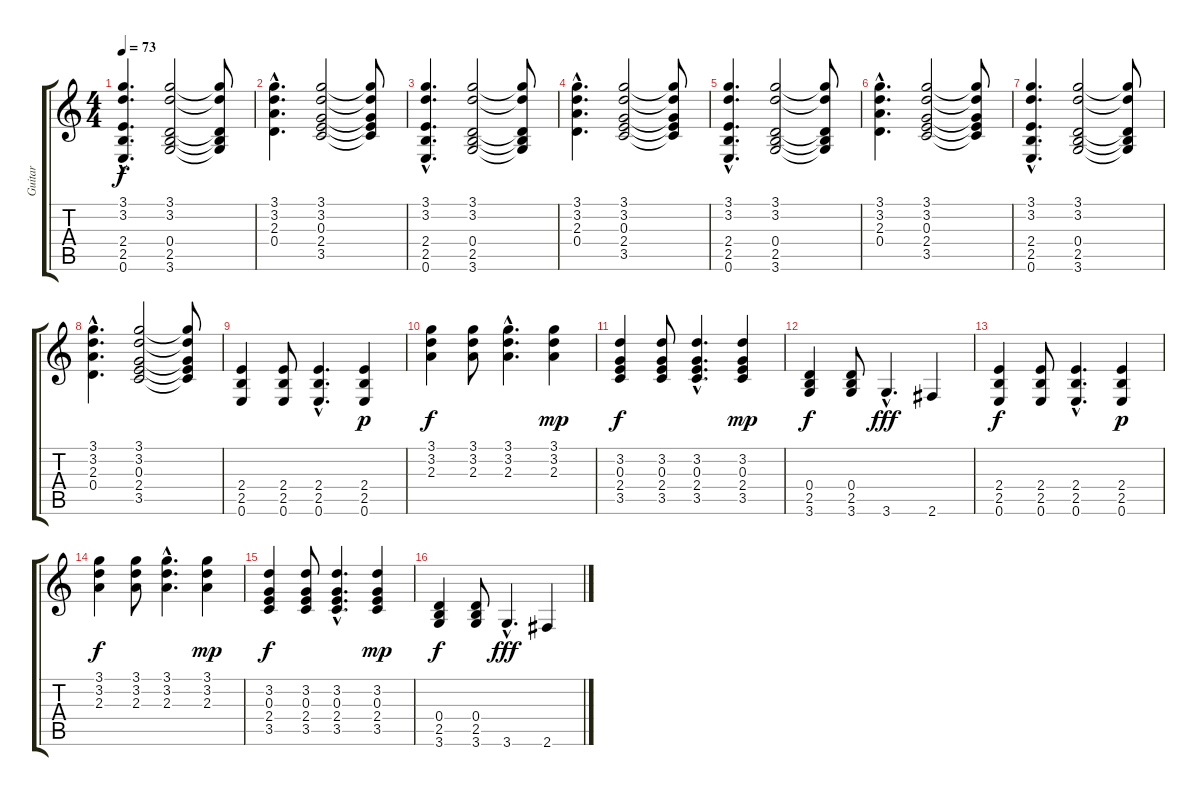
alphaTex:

\track ("Guitar" "Guitar") {instrument acousticguitarnylon}
\staff {score tabs}
\tuning (E4 B3 G3 D3 A2 E2) {hide}
\ts (4 4)
\tempo 73
\clef g2
\ks c
(3.1{hac} 3.2{hac} 2.4{hac} 2.5{hac} 0.6{hac}).4{d dy f instrument acousticguitarnylon} (3.1 3.2 0.4 2.5 3.6).2 (3.1{t} 3.2{t} 0.4{t} 2.5{t} 3.6{t}).8 |
(3.1{hac} 3.2{hac} 2.3{hac} 0.4{hac}).4{d} (3.1 3.2 0.3 2.4 3.5).2 (3.1{t} 3.2{t} 0.3{t} 2.4{t} 3.5{t}).8 |
(3.1{hac} 3.2{hac} 2.4{hac} 2.5{hac} 0.6{hac}).4{d} (3.1 3.2 0.4 2.5 3.6).2 (3.1{t} 3.2{t} 0.4{t} 2.5{t} 3.6{t}).8 |
(3.1{hac} 3.2{hac} 2.3{hac} 0.4{hac}).4{d} (3.1 3.2 0.3 2.4 3.5).2 (3.1{t} 3.2{t} 0.3{t} 2.4{t} 3.5{t}).8 |
(3.1{hac} 3.2{hac} 2.4{hac} 2.5{hac} 0.6{hac}).4{d} (3.1 3.2 0.4 2.5 3.6).2 (3.1{t} 3.2{t} 0.4{t} 2.5{t} 3.6{t}).8 |
(3.1{hac} 3.2{hac} 2.3{hac} 0.4{hac}).4{d} (3.1 3.2 0.3 2.4 3.5).2 (3.1{t} 3.2{t} 0.3{t} 2.4{t} 3.5{t}).8 |
(3.1{hac} 3.2{hac} 2.4{hac} 2.5{hac} 0.6{hac}).4{d} (3.1 3.2 0.4 2.5 3.6).2 (3.1{t} 3.2{t} 0.4{t} 2.5{t} 3.6{t}).8 |
(3.1{hac} 3.2{hac} 2.3{hac} 0.4{hac}).4{d} (3.1 3.2 0.3 2.4 3.5).2 (3.1{t} 3.2{t} 0.3{t} 2.4{t} 3.5{t}).8 |
(2.4 2.5 0.6).4 (2.4 2.5 0.6).8 (2.4{hac} 2.5{hac} 0.6{hac}).4{d} (2.4 2.5 0.6).4{dy p} |
(3.1 3.2 2.3).4{dy f} (3.1 3.2 2.3).8 (3.1{hac} 3.2{hac} 2.3{hac}).4{d} (3.1 3.2 2.3).4{dy mp} |
(3.2 0.3 2.4 3.5).4{dy f} (3.2 0.3 2.4 3.5).8 (3.2{hac} 0.3{hac} 2.4{hac} 3.5{hac}).4{d} (3.2 0.3 2.4 3.5).4{dy mp} |
(0.4 2.5 3.6).4{dy f} (0.4 2.5 3.6).8 3.6{hac}.4{d dy fff} 2.6.4 |
(2.4 2.5 0.6).4{dy f} (2.4 2.5 0.6).8 (2.4{hac} 2.5{hac} 0.6{hac}).4{d} (2.4 2.5 0.6).4{dy p} |
(3.1 3.2 2.3).4{dy f} (3.1 3.2 2.3).8 (3.1{hac} 3.2{hac} 2.3{hac}).4{d} (3.1 3.2 2.3).4{dy mp} |
(3.2 0.3 2.4 3.5).4{dy f} (3.2 0.3 2.4 3.5).8 (3.2{hac} 0.3{hac} 2.4{hac} 3.5{hac}).4{d} (3.2 0.3 2.4 3.5).4{dy mp} |
(0.4 2.5 3.6).4{dy f} (0.4 2.5 3.6).8 3.6{hac}.4{d dy fff} 2.6.4
